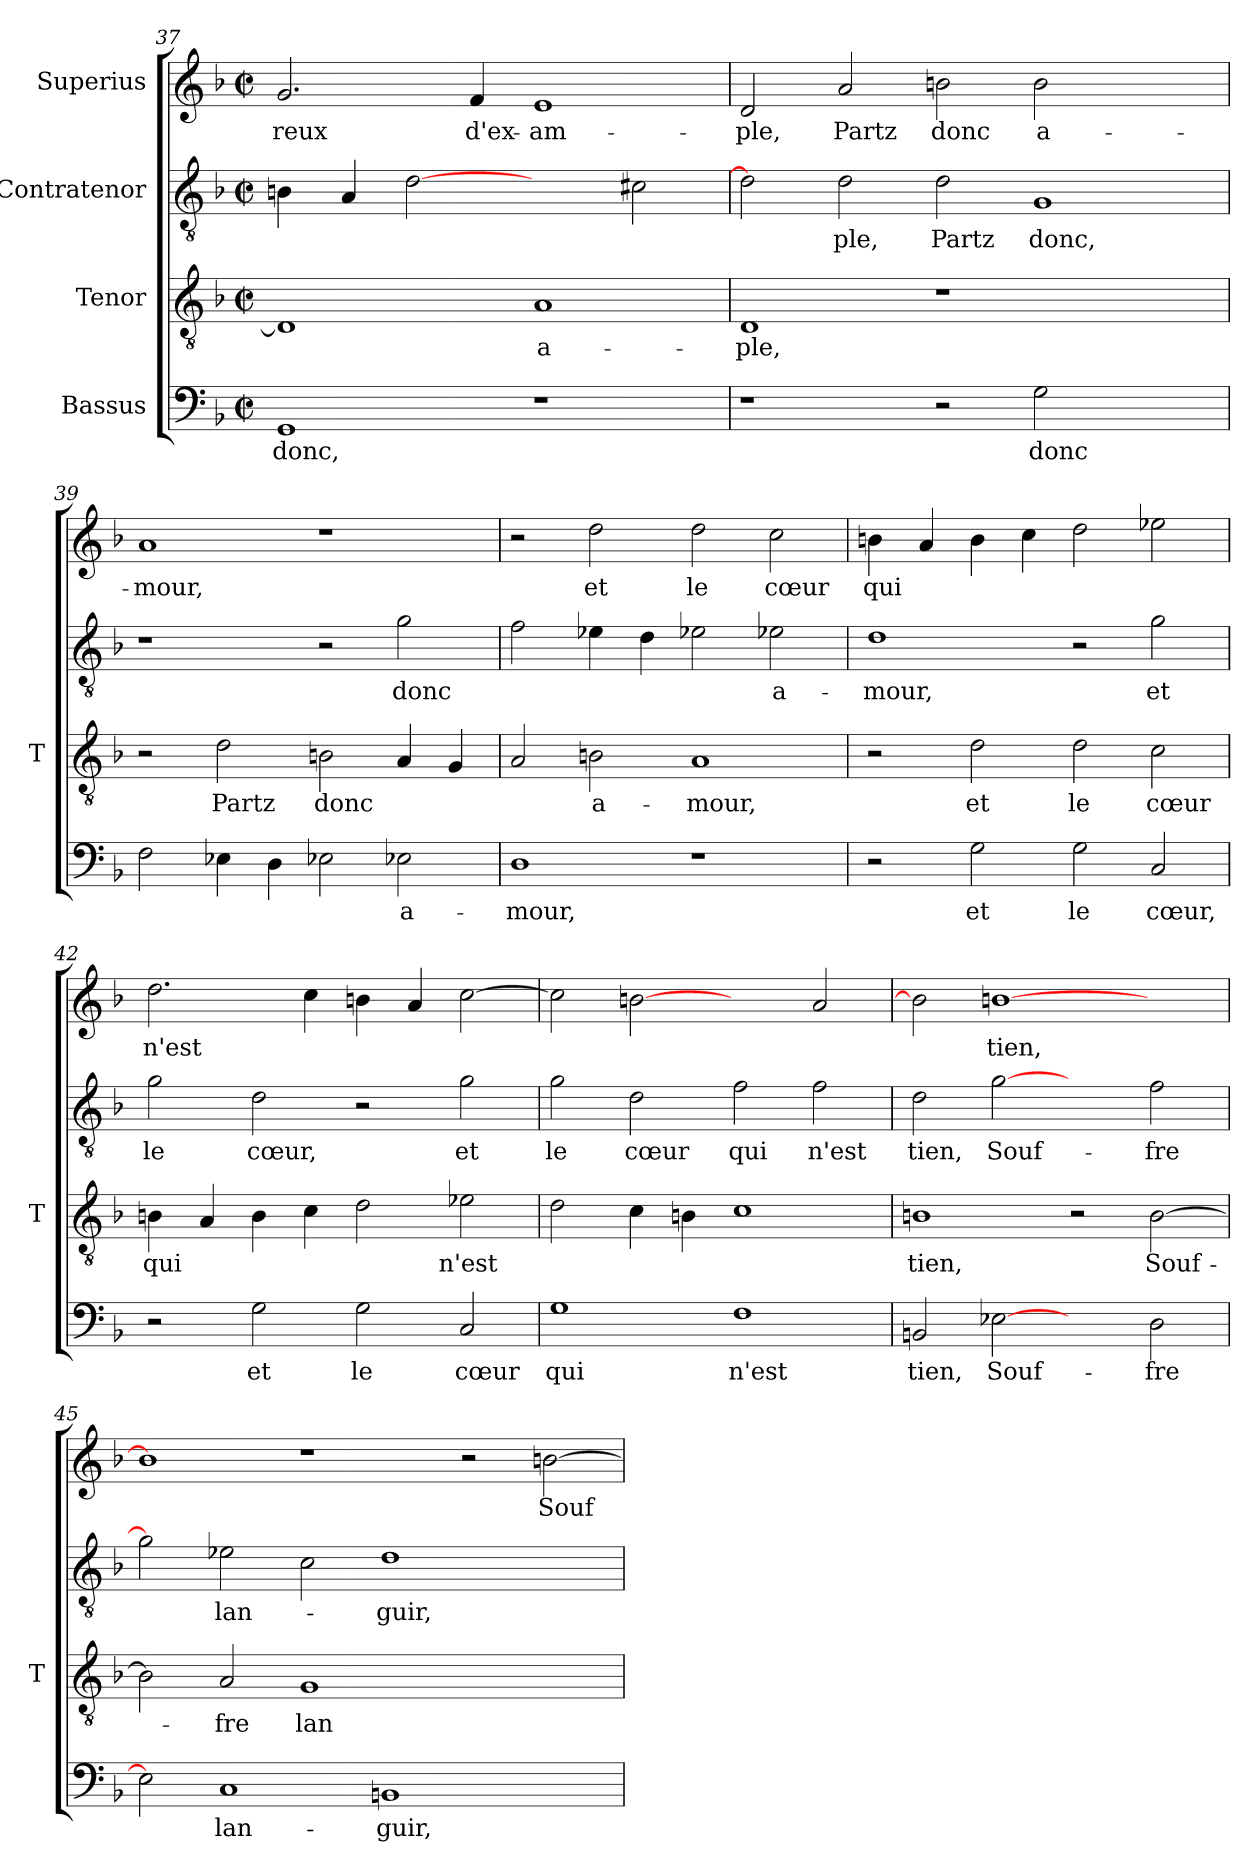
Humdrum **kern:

**kern	**text	**kern	**text	**kern	**text	**kern	**text
*part4	*part4	*part3	*part3	*part2	*part2	*part1	*part1
*staff4	*staff4	*staff3	*staff3	*staff2	*staff2	*staff1	*staff1
*I"Bassus	*	*I"Tenor	*	*I"Contratenor	*	*I"Superius	*
*	*	*I'T	*	*	*	*	*
*clefF4	*	*clefGv2	*	*clefGv2	*	*clefG2	*
*k[b-]	*	*k[b-]	*	*k[b-]	*	*k[b-]	*
*F:	*	*F:	*	*F:	*	*F:	*
*M2/2	*	*M2/2	*	*M2/2	*	*M2/2	*
*met(c|)	*	*met(c|)	*	*met(c|)	*	*met(c|)	*
=37	=37	=37	=37	=37	=37	=37	=37
1GG	-donc,	1D]	.	4B	.	2.g	-reux
.	.	.	.	4A	.	.	.
.	.	.	.	[2d	.	.	.
.	.	.	.	.	.	4f	d'ex-
1r	.	1A	a-	2ryy	.	1e	am-
.	.	.	.	2c#X	.	.	.
=38	=38	=38	=38	=38	=38	=38	=38
1r	.	1D	-ple,	2d]	.	2d	-ple,
.	.	.	.	2d	-ple,	2a	-Partz
2r	.	1r	.	2d	-Partz	2b	-donc
2G	-donc	.	.	1G	-donc,	2b	a-
2ryy	.	2ryy	.	.	.	2ryy	.
=39	=39	=39	=39	=39	=39	=39	=39
2F	.	2r	.	1r	.	1a	-mour,
4E-X	.	2d	-Partz	.	.	.	.
4D	.	.	.	.	.	.	.
2E-X	.	2B	-donc	2r	.	1r	.
2E-X	a-	4A	.	2g	-donc	.	.
.	.	4G	.	.	.	.	.
=40	=40	=40	=40	=40	=40	=40	=40
1D	-mour,	2A	.	2f	.	2r	.
.	.	2B	a-	4e-X	.	2dd	-et
.	.	.	.	4d	.	.	.
1r	.	1A	-mour,	2e-X	.	2dd	-le
.	.	.	.	2e-X	a-	2cc	-cœur
=41	=41	=41	=41	=41	=41	=41	=41
2r	.	2r	.	1d	-mour,	4b	-qui
.	.	.	.	.	.	4a	.
2G	-et	2d	-et	.	.	4b	.
.	.	.	.	.	.	4cc	.
2G	-le	2d	-le	2r	.	2dd	.
2C	-cœur,	2c	-cœur	2g	-et	2ee-X	.
!!LO:PB:g=z
=42	=42	=42	=42	=42	=42	=42	=42
2r	.	4B	-qui	2g	-le	2.dd	-n'est
.	.	4A	.	.	.	.	.
2G	-et	4B	.	2d	-cœur,	.	.
.	.	4c	.	.	.	4cc	.
2G	-le	2d	.	2r	.	4b	.
.	.	.	.	.	.	4a	.
2C	-cœur	2e-X	-n'est	2g	-et	[2cc	.
=43	=43	=43	=43	=43	=43	=43	=43
1G	-qui	2d	.	2g	-le	2cc]	.
.	.	4c	.	2d	-cœur	[2b	.
.	.	4B	.	.	.	.	.
1F	-n'est	1c	.	2f	-qui	2ryy	.
.	.	.	.	2f	-n'est	2a	.
=44	=44	=44	=44	=44	=44	=44	=44
2BB	-tien,	1B	-tien,	2d	-tien,	2b]	.
[2E-X	Souf-	.	.	[2g	Souf-	[1b	-tien,
2ryy	.	2r	.	2ryy	.	.	.
2D	-fre	[2B	Souf-	2f	-fre	2ryy	.
=45	=45	=45	=45	=45	=45	=45	=45
2E-]	.	2B]	.	2g]	.	1b]	.
1C	lan-	2A	-fre	2e-X	lan-	.	.
.	.	1G	lan-	2c	.	1r	.
1BB	-guir,	.	.	1d	-guir,	.	.
.	.	1ryy	.	.	.	2r	.
2ryy	.	.	.	2ryy	.	[2b	Souf-
=	=	=	=	=	=	=	=
*-	*-	*-	*-	*-	*-	*-	*-
